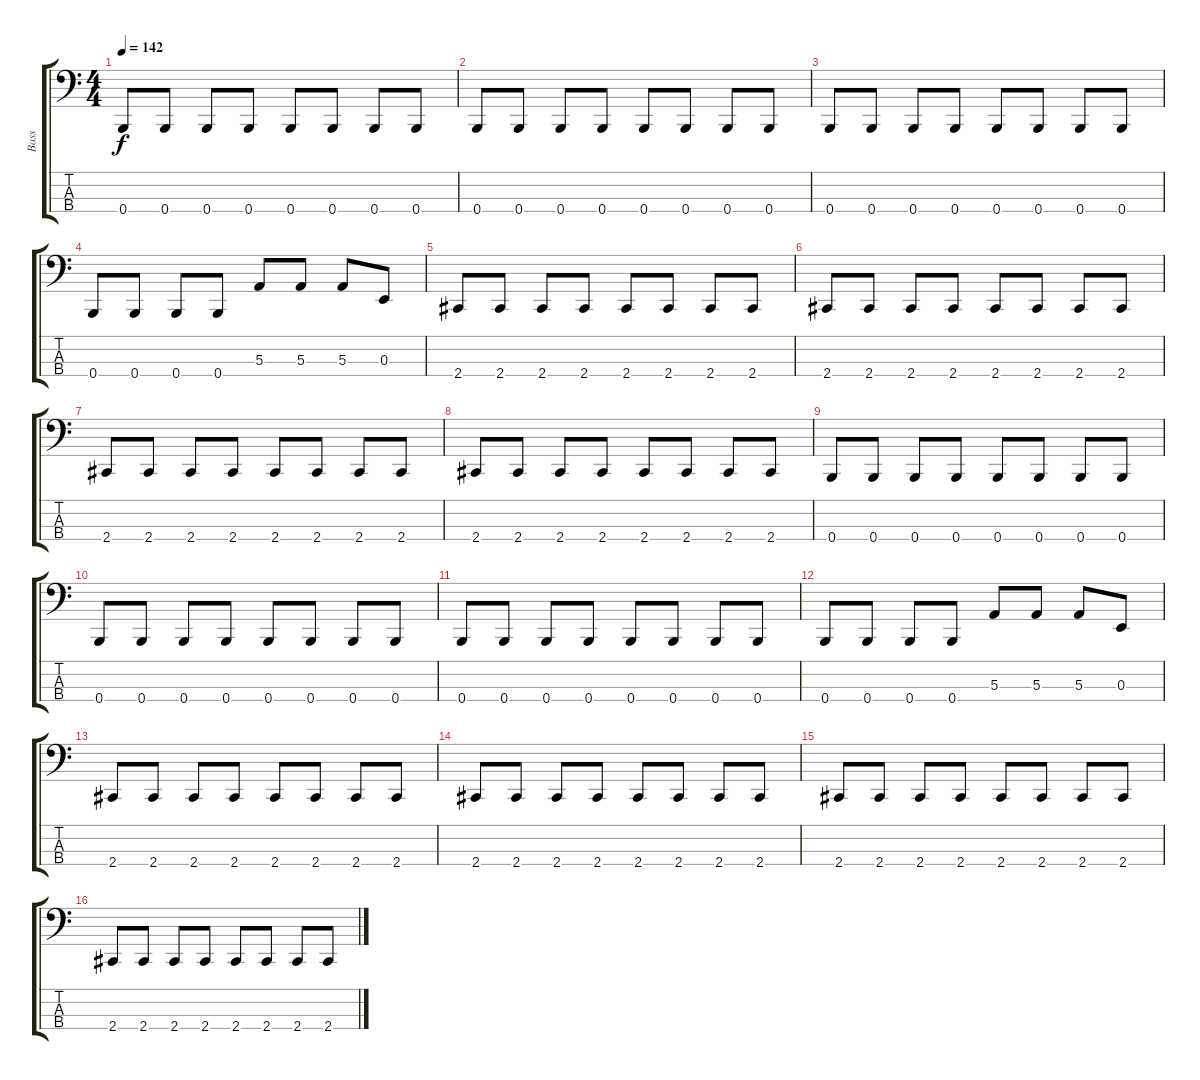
\track ("Bass" "Bass") {instrument electricbasspick}
\staff {score tabs}
\tuning (D2 A1 E1 B0) {hide}
\ts (4 4)
\tempo 142
\clef f4
\ks c
0.4.8{dy f} 0.4.8 0.4.8 0.4.8 0.4.8 0.4.8 0.4.8 0.4.8 |
0.4.8 0.4.8 0.4.8 0.4.8 0.4.8 0.4.8 0.4.8 0.4.8 |
0.4.8 0.4.8 0.4.8 0.4.8 0.4.8 0.4.8 0.4.8 0.4.8 |
0.4.8 0.4.8 0.4.8 0.4.8 5.3.8 5.3.8 5.3.8 0.3.8 |
2.4.8 2.4.8 2.4.8 2.4.8 2.4.8 2.4.8 2.4.8 2.4.8 |
2.4.8 2.4.8 2.4.8 2.4.8 2.4.8 2.4.8 2.4.8 2.4.8 |
2.4.8 2.4.8 2.4.8 2.4.8 2.4.8 2.4.8 2.4.8 2.4.8 |
2.4.8 2.4.8 2.4.8 2.4.8 2.4.8 2.4.8 2.4.8 2.4.8 |
0.4.8 0.4.8 0.4.8 0.4.8 0.4.8 0.4.8 0.4.8 0.4.8 |
0.4.8 0.4.8 0.4.8 0.4.8 0.4.8 0.4.8 0.4.8 0.4.8 |
0.4.8 0.4.8 0.4.8 0.4.8 0.4.8 0.4.8 0.4.8 0.4.8 |
0.4.8 0.4.8 0.4.8 0.4.8 5.3.8 5.3.8 5.3.8 0.3.8 |
2.4.8 2.4.8 2.4.8 2.4.8 2.4.8 2.4.8 2.4.8 2.4.8 |
2.4.8 2.4.8 2.4.8 2.4.8 2.4.8 2.4.8 2.4.8 2.4.8 |
2.4.8 2.4.8 2.4.8 2.4.8 2.4.8 2.4.8 2.4.8 2.4.8 |
2.4.8 2.4.8 2.4.8 2.4.8 2.4.8 2.4.8 2.4.8 2.4.8
